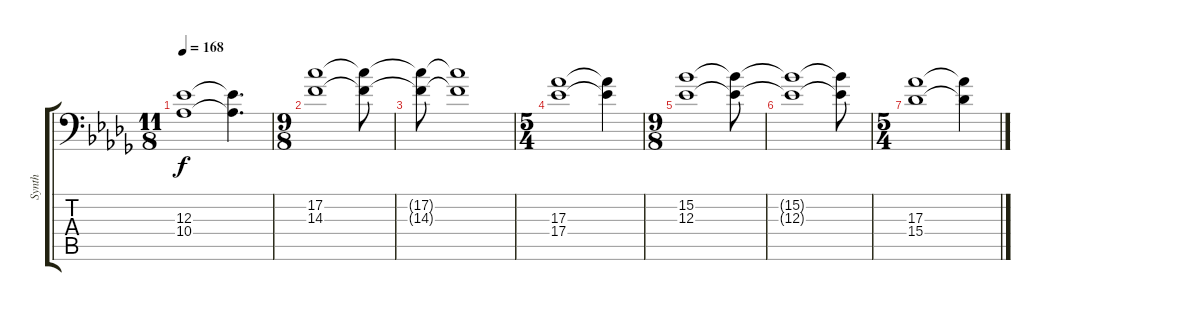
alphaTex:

\track ("Synth" "Synth") {instrument choiraahs}
\staff {score tabs}
\tuning (C4 G3 Eb3 Bb2 F2 Bb1) {hide}
\ts (11 8)
\tempo 168
\clef f4
\ks bbminor
(12.3 10.4).1{dy f} (12.3{t} 10.4{t}).4{d} |
\ts (9 8)
(17.2 14.3).1 (17.2{t} 14.3{t}).8 |
(17.2{t} 14.3{t}).8 (17.2{t} 14.3{t}).1 |
\ts (5 4)
(17.3 17.4).1 (17.3{t} 17.4{t}).4 |
\ts (9 8)
(15.2 12.3).1 (15.2{t} 12.3{t}).8 |
(15.2{t} 12.3{t}).1 (15.2{t} 12.3{t}).8 |
\ts (5 4)
(17.3 15.4).1 (17.3{t} 15.4{t}).4
